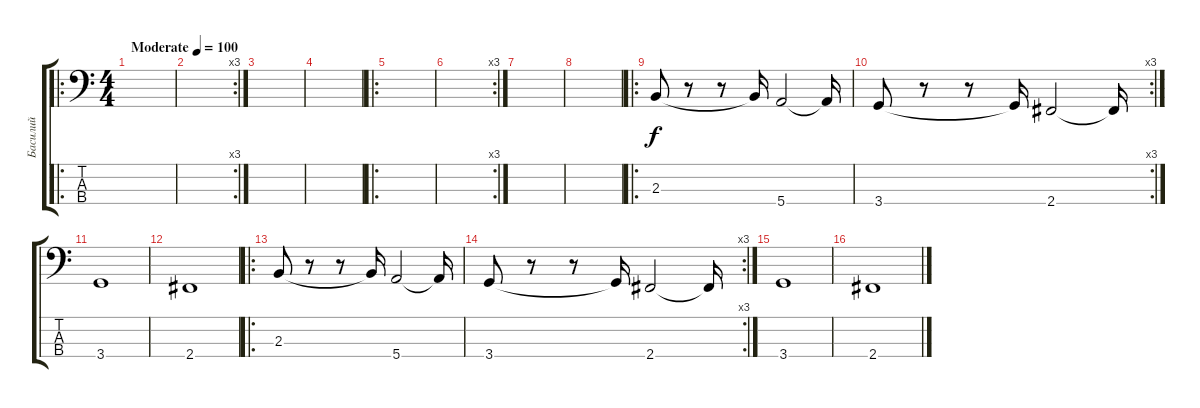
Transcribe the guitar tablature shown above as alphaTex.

\track ("Басилий" "Басилий") {instrument electricbassfinger}
\staff {score tabs}
\tuning (G2 D2 A1 E1) {hide}
\ro
\ts (4 4)
\tempo (100 "Moderate")
\clef f4
\ks c
|
\rc 3
|
|
|
\ro
|
\rc 3
|
|
|
\ro
2.3.8 r.8 r.8 2.3{t}.16 5.4.2 5.4{t}.16 |
\rc 3
3.4.8 r.8 r.8 3.4{t}.16 2.4.2 2.4{t}.16 |
3.4.1 |
2.4.1 |
\ro
2.3.8 r.8 r.8 2.3{t}.16 5.4.2 5.4{t}.16 |
\rc 3
3.4.8 r.8 r.8 3.4{t}.16 2.4.2 2.4{t}.16 |
3.4.1 |
2.4.1
